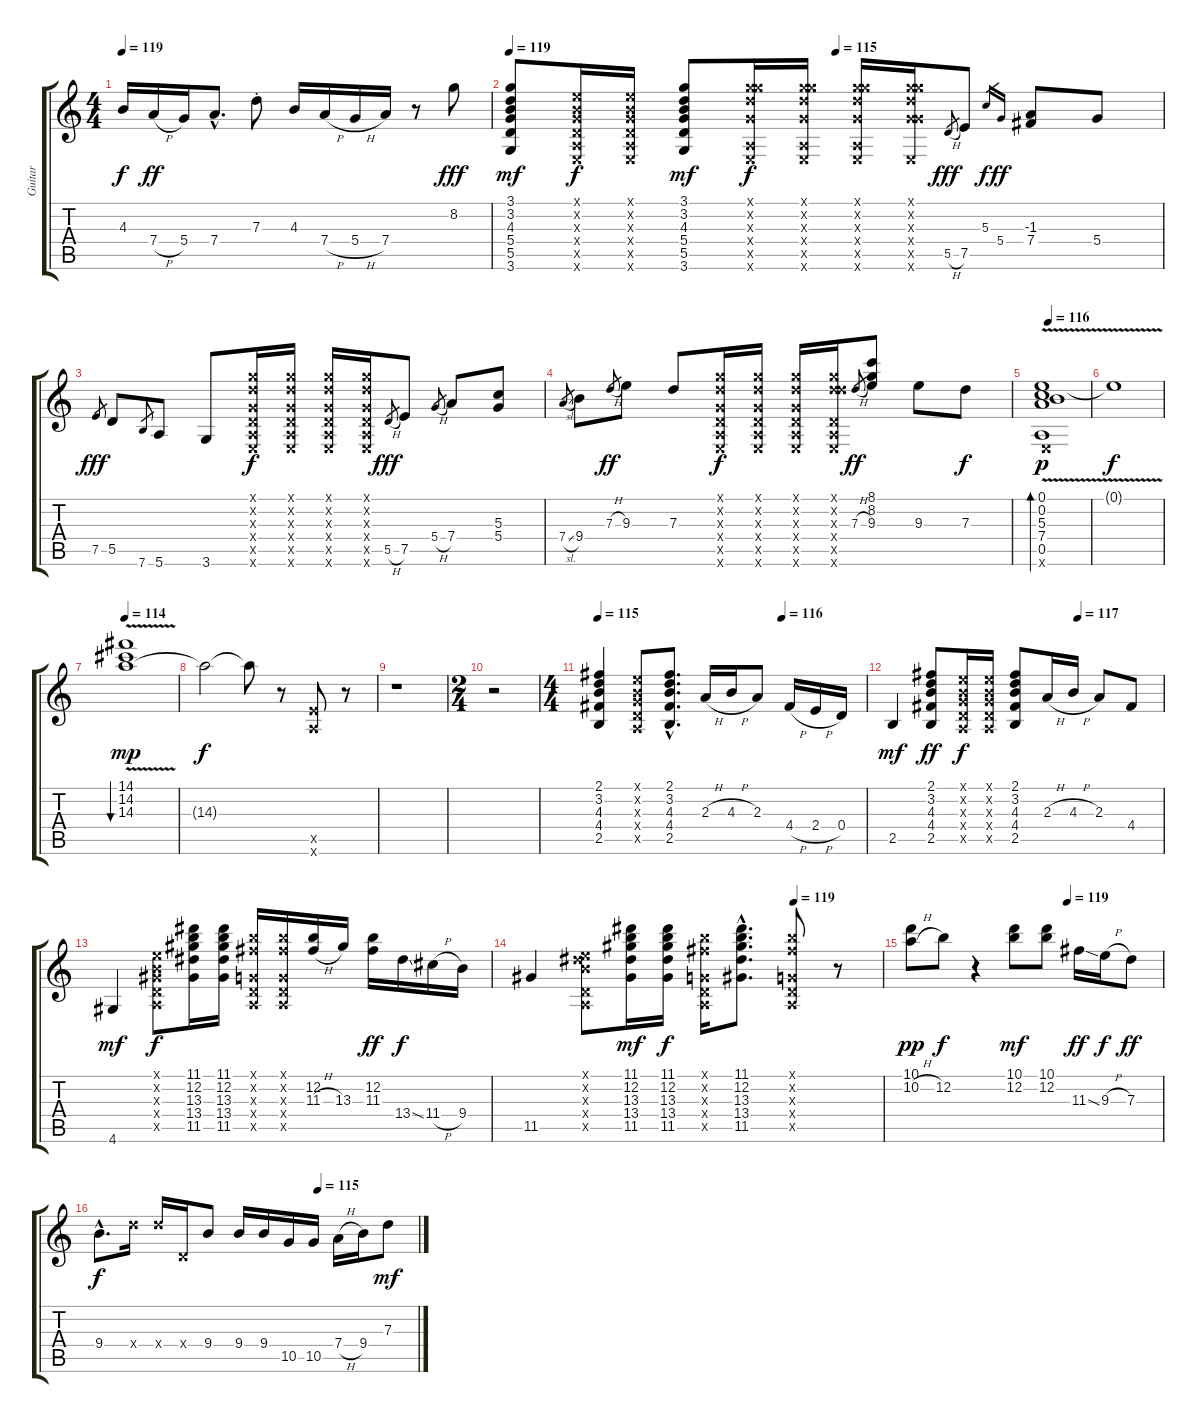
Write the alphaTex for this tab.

\track ("Guitar" "Guitar") {instrument overdrivenguitar}
\staff {score tabs}
\tuning (E4 B3 G3 D3 A2 E2) {hide}
\ts (4 4)
\tempo 119
\clef g2
\ks c
4.3.16{dy f} 7.4{h}.16{dy ff} 5.4.16 7.4{hac}.8{d} 7.3{st}.8 4.3.16 7.4{h}.16 5.4{h}.16 7.4.16 r.8 8.2.8{dy fff} |
\tempo 119
\tempo (115 0.5)
(3.1 3.2 4.3 5.4 5.5 3.6).8{dy mf} (0.1{x} 0.2{x} 0.3{x} 0.4{x} 0.5{x} 0.6{x}).16{dy f} (0.1{x} 0.2{x} 0.3{x} 0.4{x} 0.5{x} 0.6{x}).16 (3.1 3.2 4.3 5.4 5.5 3.6).8{dy mf} (3.1{x} 8.2{x} 7.3{x} 5.4{x} 0.5{x} 0.6{x}).16{dy f} (3.1{x} 8.2{x} 7.3{x} 5.4{x} 0.5{x} 0.6{x}).16 (3.1{x} 8.2{x} 7.3{x} 5.4{x} 0.5{x} 0.6{x}).16 (3.1{x} 8.2{x} 7.3{x} 5.4{x} 10.5{x} 0.6{x}).16 5.5{h}.8{gr dy fff} 7.5.8 5.3.16{gr dy f} 5.4.16{gr dy ff} (-1.3 7.4).8 5.4.8 |
7.5.8{gr dy fff} 5.5.8 7.6.8{gr} 5.6.8 3.6.8 (3.1{x} 3.2{x} 0.3{x} 0.4{x} 0.5{x} 0.6{x}).16{dy f} (3.1{x} 3.2{x} 0.3{x} 0.4{x} 0.5{x} 0.6{x}).16 (3.1{x} 3.2{x} 0.3{x} 0.4{x} 0.5{x} 0.6{x}).16 (3.1{x} 3.2{x} 0.3{x} 0.4{x} 0.5{x} 0.6{x}).16 5.5{h}.8{gr dy fff} 7.5.8 5.4{h}.8{gr} 7.4.8 (5.3 5.4).8 |
7.4{sl}.8{gr} 9.4.8 7.3{h}.8{gr dy ff} 9.3.8 7.3.8 (3.1{x} 3.2{x} 0.3{x} 0.4{x} 0.5{x} 0.6{x}).16{dy f} (3.1{x} 3.2{x} 0.3{x} 0.4{x} 0.5{x} 0.6{x}).16 (3.1{x} 3.2{x} 0.3{x} 0.4{x} 0.5{x} 0.6{x}).16 (3.1{x} 3.2{x} 7.3{x} 0.4{x} 0.5{x} 0.6{x}).16 7.3{h}.8{gr dy ff} (8.1 8.2 9.3).8 9.3.8 7.3.8{dy f} |
\tempo 116
(0.1{v} 0.2 5.3 7.4 0.5 0.6{x}).1{bd 480 dy p instrument electricguitarjazz} |
0.1{t}.1{dy f} |
\tempo 114
(14.1{v} 14.2 14.3).1{bu 480 dy mp} |
14.3{t}.2{dy f} 14.3{t}.8 r.8 (0.5{x} 12.6{x}).8 r.8 |
r.1 |
\ts (2 4)
r.2 |
\ts (4 4)
\tempo 115
\tempo (116 0.6875)
(2.1 3.2 4.3 4.4 2.5).4{instrument overdrivenguitar} (0.1{x} 0.2{x} 0.3{x} 0.4{x} 0.5{x}).8 (2.1{hac} 3.2{hac} 4.3{hac} 4.4{hac} 2.5{hac}).8{d} 2.3{h}.16 4.3{h}.16 2.3.8 4.4{h}.16 2.4{h}.16 0.4.16 |
\tempo (117 0.6875)
2.5.4{dy mf} (2.1 3.2 4.3 4.4 2.5).8{dy ff} (0.1{x} 0.2{x} 0.3{x} 0.4{x} 0.5{x}).16{dy f} (0.1{x} 0.2{x} 0.3{x} 0.4{x} 0.5{x}).16 (2.1 3.2 4.3 4.4 2.5).8 2.3{h}.16 4.3{h}.16 2.3.8 4.4.8 |
4.6.4{dy mf} (0.1{x} 0.2{x} 1.3{x} 0.4{x} 0.5{x}).8{dy f} (11.1 12.2 13.3 13.4 11.5).16 (11.1 12.2 13.3 13.4 11.5).16 (7.1{x} 7.2{x} 0.3{x} 0.4{x} 0.5{x}).16 (7.1{x} 7.2{x} 0.3{x} 0.4{x} 0.5{x}).16 (12.2 11.3{h}).16 13.3.16 (12.2 11.3).16{dy ff} 13.4{ss}.16{dy f} 11.4{h}.16 9.4.16 |
\tempo (119 0.75)
11.5.4 (0.1{x} 4.2{x} 4.3{x} 0.4{x} 0.5{x}).8 (11.1 12.2 13.3 13.4 11.5).16{dy mf} (11.1 12.2 13.3 13.4 11.5).16{dy f} (7.1{x} 7.2{x} 0.3{x} 0.4{x} 0.5{x}).16 (11.1{hac} 12.2{hac} 13.3{hac} 13.4{hac} 11.5{hac}).8{d} (7.1{x} 7.2{x} 0.3{x} 0.4{x} 0.5{x}).8 r.8 |
\tempo (119 0.625)
(10.1 10.2{h}).8{dy pp} 12.2.8{dy f} r.4 (10.1 12.2).8{dy mf} (10.1 12.2).8 11.3{ss}.16{dy ff} 9.3{h}.16{dy f} 7.3.8{dy ff balance 10} |
\tempo (115 0.6875)
9.4{hac}.8{d dy f balance 9} 12.4{x}.16 12.4{x}.16 0.4{x}.16 9.4.8 9.4.16 9.4.16 10.5.16 10.5.16 7.4{h}.16 9.4.16 7.3.8{dy mf}
